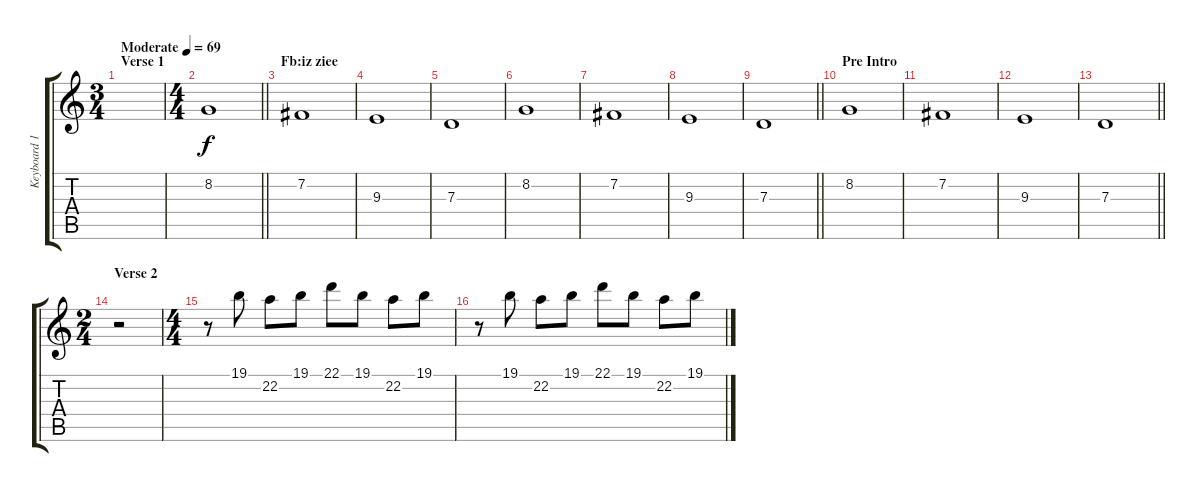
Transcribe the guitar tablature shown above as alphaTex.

\track ("Keyboard 1" "Keyboard 1") {instrument stringensemble2}
\staff {score tabs}
\tuning (E4 B3 G3 D3 A2 E2) {hide}
\ts (3 4)
\section ("" "Verse 1")
\tempo (69 "Moderate")
\clef g2
\ks c
|
\ts (4 4)
\barLineRight lightlight
8.2.1 |
\section ("" "Fb:iz ziee")
7.2.1 |
9.3.1 |
7.3.1 |
8.2.1 |
7.2.1 |
9.3.1 |
\barLineRight lightlight
7.3.1 |
\section ("" "Pre Intro")
8.2.1 |
7.2.1 |
9.3.1 |
\barLineRight lightlight
7.3.1 |
\ts (2 4)
\section ("" "Verse 2")
r.2 |
\ts (4 4)
r.8{volume 14 balance 12 instrument acousticgrandpiano} 19.1.8 22.2.8 19.1.8 22.1.8 19.1.8 22.2.8 19.1.8 |
r.8 19.1.8 22.2.8 19.1.8 22.1.8 19.1.8 22.2.8 19.1.8
